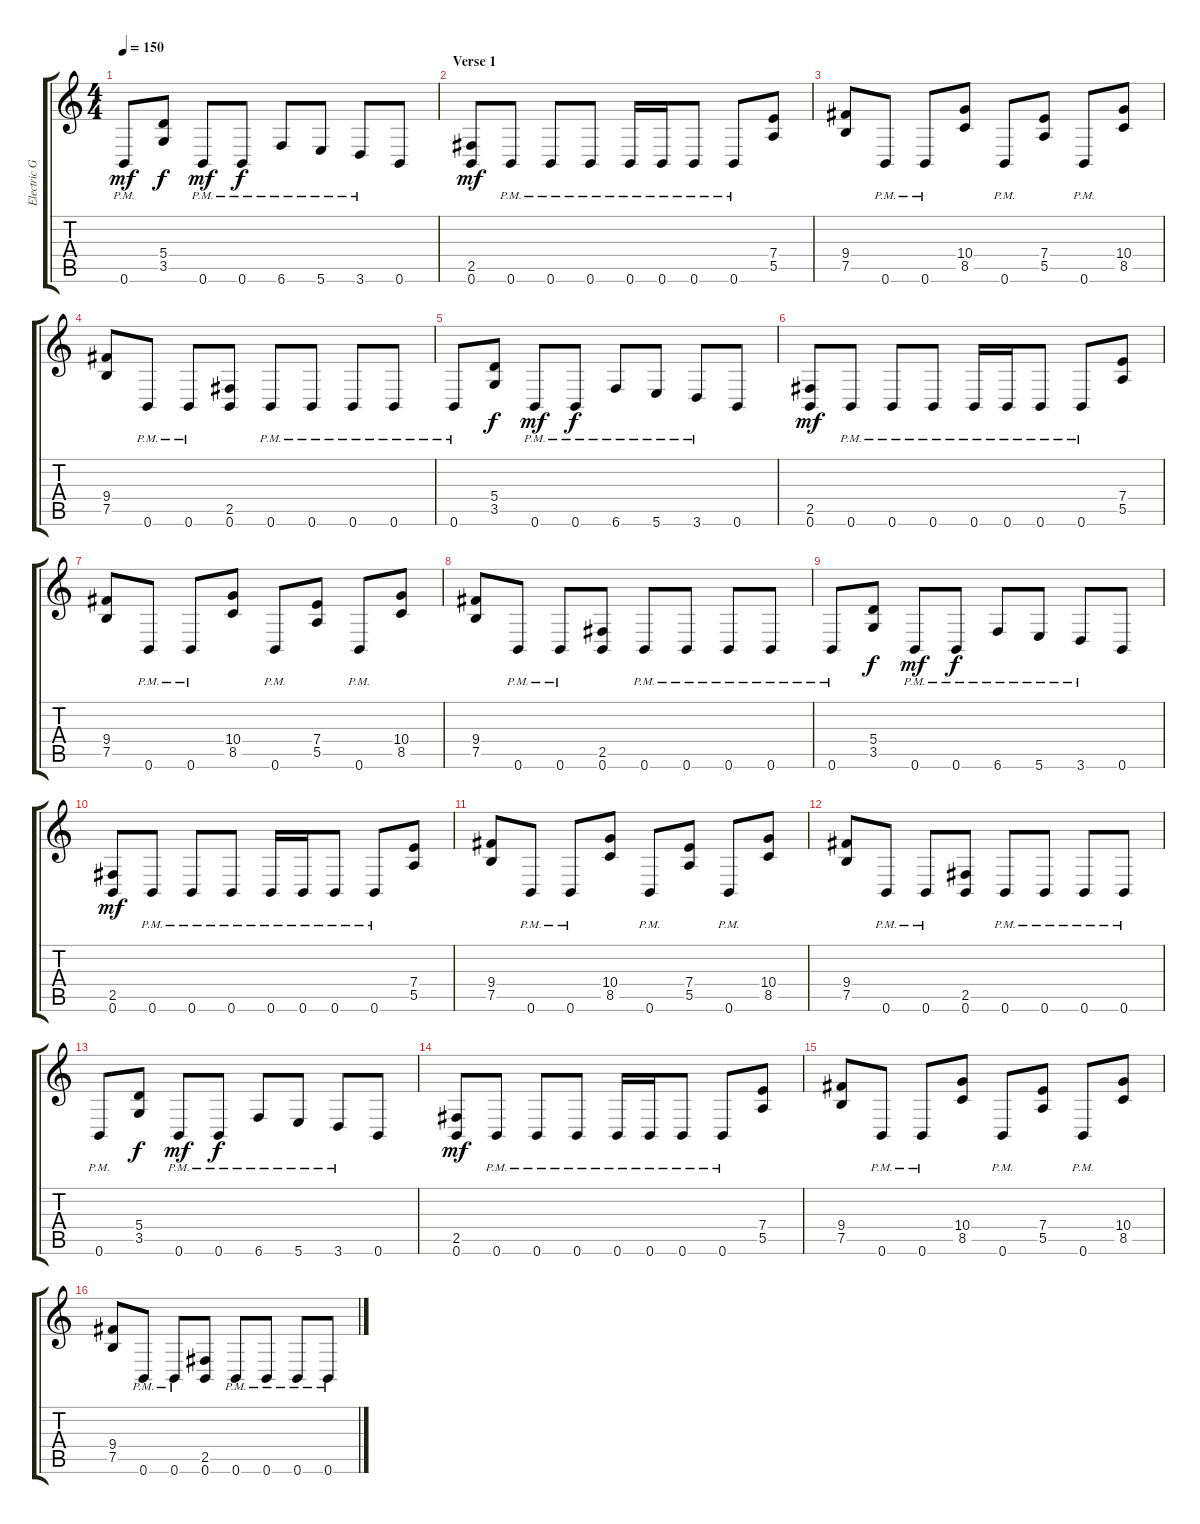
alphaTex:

\track ("Electric Guitar" "Electric G") {instrument distortionguitar}
\staff {score tabs}
\tuning (B3 Gb3 D3 A2 E2 B1) {hide}
\ts (4 4)
\tempo 150
\clef g2
\ks c
0.6{pm}.8{dy mf} (5.4 3.5).8{dy f} 0.6{pm}.8{dy mf} 0.6{pm}.8{dy f} 6.6{pm}.8 5.6{pm}.8 3.6{pm}.8 0.6.8 |
\section ("" "Verse 1")
(2.5 0.6).8{dy mf} 0.6{pm}.8 0.6{pm}.8 0.6{pm}.8 0.6{pm}.16 0.6{pm}.16 0.6{pm}.8 0.6{pm}.8 (7.4 5.5).8 |
(9.4 7.5).8 0.6{pm}.8 0.6{pm}.8 (10.4 8.5).8 0.6{pm}.8 (7.4 5.5).8 0.6{pm}.8 (10.4 8.5).8 |
(9.4 7.5).8 0.6{pm}.8 0.6{pm}.8 (2.5 0.6).8 0.6{pm}.8 0.6{pm}.8 0.6{pm}.8 0.6{pm}.8 |
0.6{pm}.8 (5.4 3.5).8{dy f} 0.6{pm}.8{dy mf} 0.6{pm}.8{dy f} 6.6{pm}.8 5.6{pm}.8 3.6{pm}.8 0.6.8 |
(2.5 0.6).8{dy mf} 0.6{pm}.8 0.6{pm}.8 0.6{pm}.8 0.6{pm}.16 0.6{pm}.16 0.6{pm}.8 0.6{pm}.8 (7.4 5.5).8 |
(9.4 7.5).8 0.6{pm}.8 0.6{pm}.8 (10.4 8.5).8 0.6{pm}.8 (7.4 5.5).8 0.6{pm}.8 (10.4 8.5).8 |
(9.4 7.5).8 0.6{pm}.8 0.6{pm}.8 (2.5 0.6).8 0.6{pm}.8 0.6{pm}.8 0.6{pm}.8 0.6{pm}.8 |
0.6{pm}.8 (5.4 3.5).8{dy f} 0.6{pm}.8{dy mf} 0.6{pm}.8{dy f} 6.6{pm}.8 5.6{pm}.8 3.6{pm}.8 0.6.8 |
(2.5 0.6).8{dy mf} 0.6{pm}.8 0.6{pm}.8 0.6{pm}.8 0.6{pm}.16 0.6{pm}.16 0.6{pm}.8 0.6{pm}.8 (7.4 5.5).8 |
(9.4 7.5).8 0.6{pm}.8 0.6{pm}.8 (10.4 8.5).8 0.6{pm}.8 (7.4 5.5).8 0.6{pm}.8 (10.4 8.5).8 |
(9.4 7.5).8 0.6{pm}.8 0.6{pm}.8 (2.5 0.6).8 0.6{pm}.8 0.6{pm}.8 0.6{pm}.8 0.6{pm}.8 |
0.6{pm}.8 (5.4 3.5).8{dy f} 0.6{pm}.8{dy mf} 0.6{pm}.8{dy f} 6.6{pm}.8 5.6{pm}.8 3.6{pm}.8 0.6.8 |
(2.5 0.6).8{dy mf} 0.6{pm}.8 0.6{pm}.8 0.6{pm}.8 0.6{pm}.16 0.6{pm}.16 0.6{pm}.8 0.6{pm}.8 (7.4 5.5).8 |
(9.4 7.5).8 0.6{pm}.8 0.6{pm}.8 (10.4 8.5).8 0.6{pm}.8 (7.4 5.5).8 0.6{pm}.8 (10.4 8.5).8 |
(9.4 7.5).8 0.6{pm}.8 0.6{pm}.8 (2.5 0.6).8 0.6{pm}.8 0.6{pm}.8 0.6{pm}.8 0.6{pm}.8
